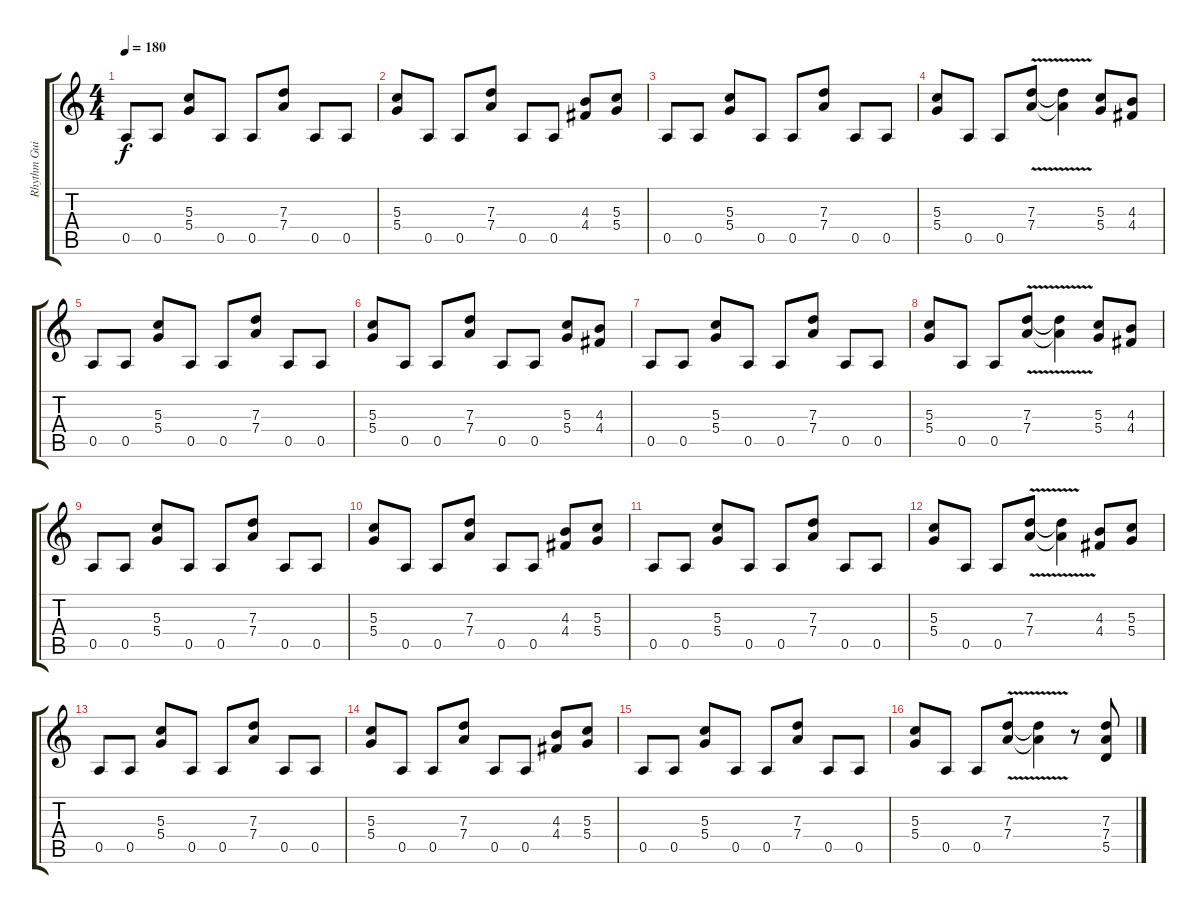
\track ("Rhythm Guitar 1" "Rhythm Gui") {instrument overdrivenguitar}
\staff {score tabs}
\tuning (E4 B3 G3 D3 A2 E2) {hide}
\ts (4 4)
\tempo 180
\clef g2
\ks c
0.5.8{dy f instrument overdrivenguitar} 0.5.8 (5.3 5.4).8 0.5.8 0.5.8 (7.3 7.4).8 0.5.8 0.5.8 |
(5.3 5.4).8 0.5.8 0.5.8 (7.3 7.4).8 0.5.8 0.5.8 (4.3 4.4).8 (5.3 5.4).8 |
0.5.8 0.5.8 (5.3 5.4).8 0.5.8 0.5.8 (7.3 7.4).8 0.5.8 0.5.8 |
(5.3 5.4).8 0.5.8 0.5.8 (7.3 7.4{v}).8 (7.3{t} 7.4{t}).4 (5.3 5.4).8 (4.3 4.4).8 |
0.5.8 0.5.8 (5.3 5.4).8 0.5.8 0.5.8 (7.3 7.4).8 0.5.8 0.5.8 |
(5.3 5.4).8 0.5.8 0.5.8 (7.3 7.4).8 0.5.8 0.5.8 (5.3 5.4).8 (4.3 4.4).8 |
0.5.8 0.5.8 (5.3 5.4).8 0.5.8 0.5.8 (7.3 7.4).8 0.5.8 0.5.8 |
(5.3 5.4).8 0.5.8 0.5.8 (7.3 7.4{v}).8 (7.3{t} 7.4{t}).4 (5.3 5.4).8 (4.3 4.4).8 |
0.5.8 0.5.8 (5.3 5.4).8 0.5.8 0.5.8 (7.3 7.4).8 0.5.8 0.5.8 |
(5.3 5.4).8 0.5.8 0.5.8 (7.3 7.4).8 0.5.8 0.5.8 (4.3 4.4).8 (5.3 5.4).8 |
0.5.8 0.5.8 (5.3 5.4).8 0.5.8 0.5.8 (7.3 7.4).8 0.5.8 0.5.8 |
(5.3 5.4).8 0.5.8 0.5.8 (7.3 7.4{v}).8 (7.3{t} 7.4{t}).4 (4.3 4.4).8 (5.3 5.4).8 |
0.5.8 0.5.8 (5.3 5.4).8 0.5.8 0.5.8 (7.3 7.4).8 0.5.8 0.5.8 |
(5.3 5.4).8 0.5.8 0.5.8 (7.3 7.4).8 0.5.8 0.5.8 (4.3 4.4).8 (5.3 5.4).8 |
0.5.8 0.5.8 (5.3 5.4).8 0.5.8 0.5.8 (7.3 7.4).8 0.5.8 0.5.8 |
(5.3 5.4).8 0.5.8 0.5.8 (7.3 7.4{v}).8 (7.3{t} 7.4{t}).4 r.8 (7.3 7.4 5.5).8
